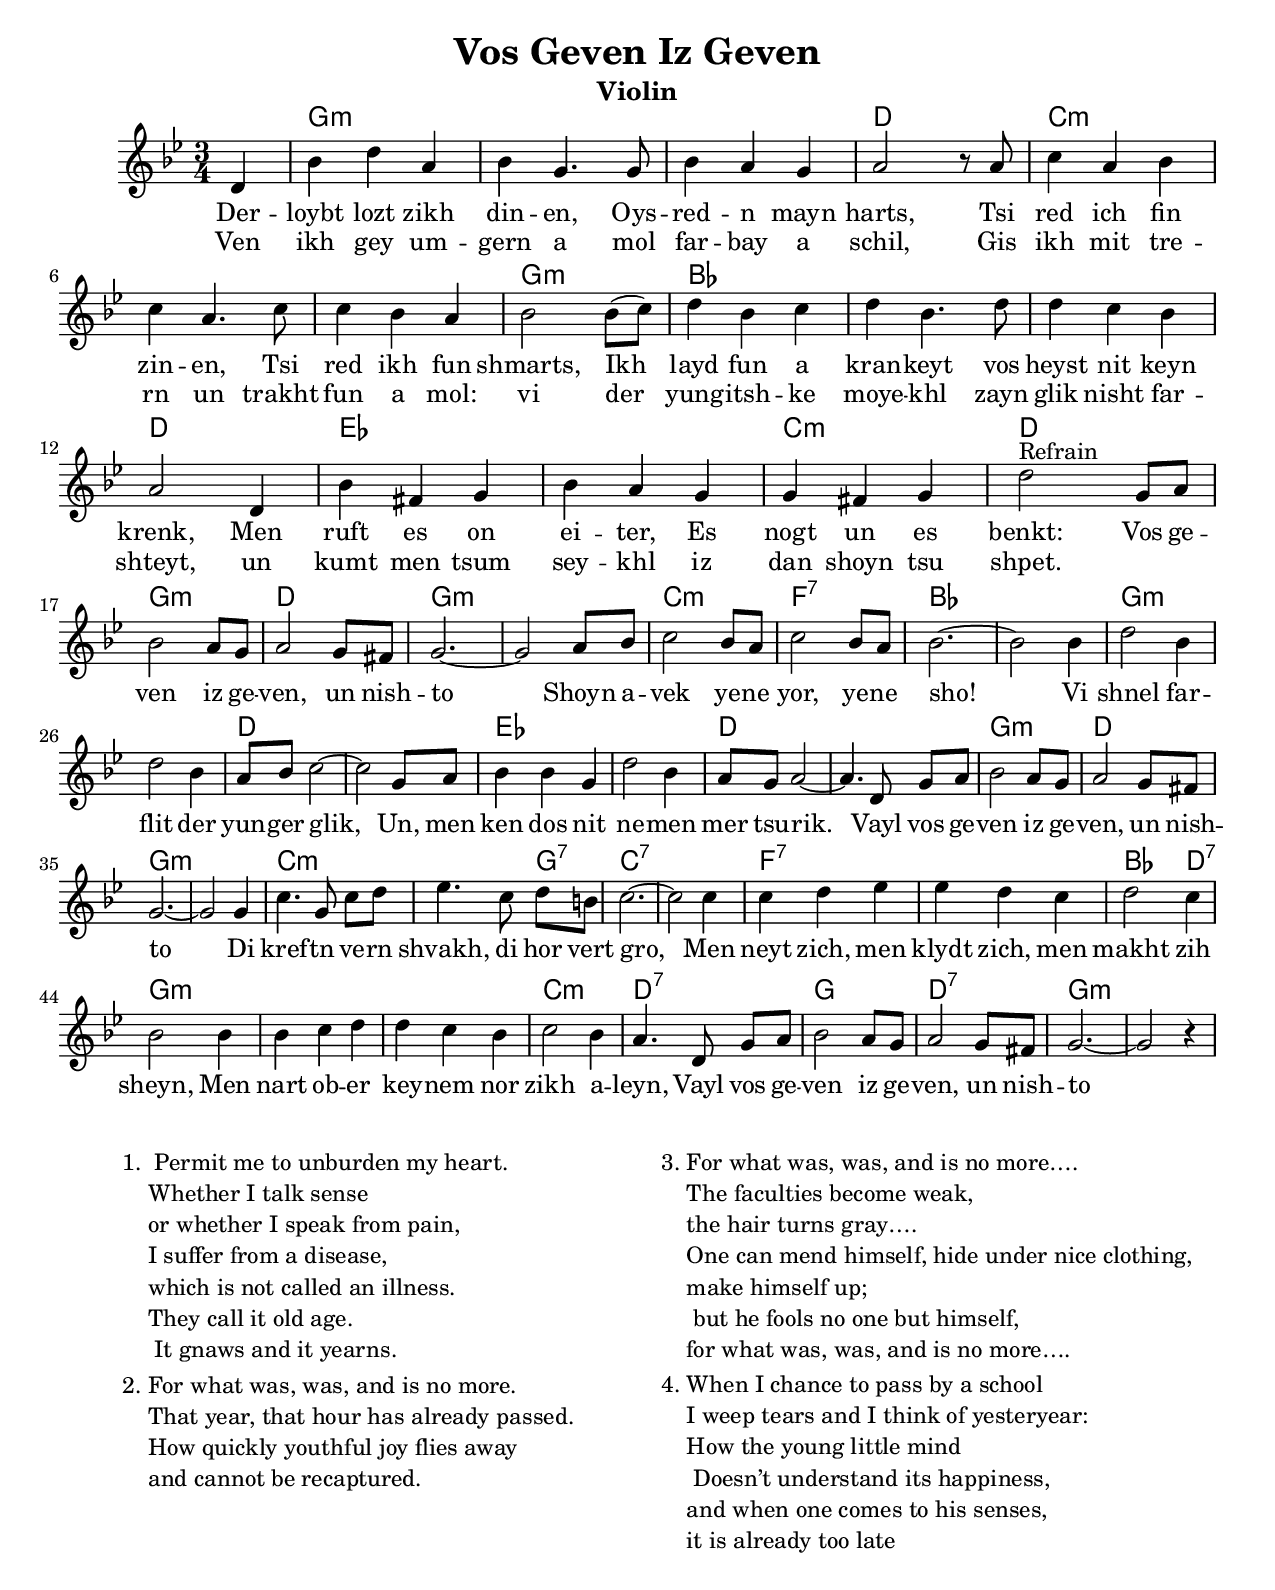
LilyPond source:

\version "2.18.0"
\include "english.ly"
\paper{
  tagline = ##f
  print-all-headers = ##t
  #(set-paper-size "letter")
}
date = #(strftime "%d-%m-%Y" (localtime (current-time)))

%\markup{ \italic{ " Updated " \date  }  }

%\markup{ Got something to say? }

global = {
  \clef treble
  \key g \minor
  \time 3/4
  \set Score.markFormatter = #format-mark-box-alphabet
}

%#################################### Melody ########################
melody = \relative c' {
  \global
  \partial 4 d4 %lead in notes

  bf'4 d a
  bf4 g4. g8
  bf4 a g
  a2 r8 a8|

  c4 a bf
  c4 a4. c8
  c4 bf a
  bf2 bf8(c)

  d4
  bf c
  d4 bf4. d8
  d4 c bf

  a2 d,4|
  bf'4 fs g
  bf4 a g
  g4 fs g

  d'2 ^"Refrain" g,8 a \break
  bf2 a8 g
  a2 g8 fs
  g2.

  ~g2 a8 bf
  c2 bf8 a
  c2 bf8 a
  bf2.~

  bf2 bf4|
  d2 bf4
  d2 bf4
  a8 bf c2~
  c2 g8 a
  bf4 bf g
  d'2 bf4
  %\break
  a8 g a2~
  a4. d,8 g [a]|
  bf2 a8 g
  a2 g8 fs
  g2.~g2 g4|
  %\break
  c4. g8 c [d]
  ef4. c8 d [b]
  c2.~
  c2 c4
  c4 d ef
  ef d c
  %page1

  d2 c4
  bf2 bf4
  bf4 c d
  d4 c bf
  c2 bf4
  a4. d,8 g [a]
  % \break
  bf2 a8 g
  a2 g8 fs
  g2.~
  g2 r4
}
%################################# Lyrics #####################
\addlyrics{
  Der -- loybt lozt zikh din -- en,
  Oys -- red -- n mayn harts,
  Tsi red ich fin zin -- en,
  Tsi red ikh fun shmarts,
  Ikh layd fun a kran -- keyt
  vos heyst nit keyn krenk,
  Men ruft es on ei -- ter,
  Es nogt un es benkt:

  Vos ge -- ven iz ge -- ven, un nish -- to
  Shoyn a -- vek ye -- ne yor, ye -- ne sho!
  Vi shnel far -- flit der yun -- ger glik,
  Un, men ken dos nit ne -- men mer tsu -- rik.
  Vayl vos ge -- ven iz ge -- ven, un nish -- to

  Di kref -- tn ve -- rn shvakh,
  di hor vert gro,
  Men neyt zich, men klydt zich, men makht zih sheyn,
  Men nart ob -- er key -- nem nor zikh a -- leyn,
  Vayl vos ge -- ven iz ge -- ven, un nish -- to
}
\addlyrics {
  Ven ikh gey um -- gern a mol far -- bay a
  schil,
  Gis ikh mit tre -- rn
  un trakht fun a mol:
  vi der yung -- itsh -- ke moye -- khl
  zayn glik nisht far -- shteyt,
  un kumt men tsum sey -- khl
  iz dan shoyn tsu shpet.
}
%################################# Chords #######################
harmonies = \chordmode {
  s4
  g4*9:m
  d4*3
  c4*9:m
  g4*3:m
  bf4*9
  d4*3
  ef4*6
  c4*3:m
  d4*3 %refrain
  g4*3:m
  d4*3
  g4*6:m
  c4*3:m
  f4*3:7
  bf4*6
  g4*6:m
  d4*6
  ef4*6
  d4*6
  g4*3:m
  d4*3
  g4*6:m
  c4*5:m
  g4:7
  c4*6:7
  f4*6:7 %end 1st page
  bf4*2 d4:7
  g4*9:m
  c4*3:m
  d4*3:7
  g4*3
  d4*3:7
  g4*6:m

}

\score {
  <<
    \new ChordNames {
      \set chordChanges = ##f
      \harmonies
    }
    \new Staff
    \melody
  >>
  \header{
    title= "Vos Geven Iz Geven"
    subtitle=""
    composer= ""
    instrument = "Violin"
    arranger= ""
  }
  \layout{indent = 1.0\cm}
  \midi {
    \tempo 4 = 120

    % \midi { }
  }
}

% more verses:
\markup{}
\markup {
  \fill-line {
    \hspace #0.1 % distance from left margin
    \column {
      \line {
        "1."
        \column {
          " Permit me to unburden my heart."
          "Whether I talk sense"
          "or whether I speak from pain,"
          "I suffer from a disease,"
          "which is not called an illness."
          "They call it old age."
          " It gnaws and it yearns."
        }
      }
      \hspace #0.2 % vertical distance between verses
      \line {
        "2."
        \column {
          "For what was, was, and is no more."
          "That year, that hour has already passed."
          "How quickly youthful joy flies away"
          "and cannot be recaptured."
        }
      }
    }
    \hspace #0.1  % horiz. distance between columns
    \column {
      \line {
        "3."
        \column {
          "For what was, was, and is no more…."
          "The faculties become weak,"
          "the hair turns gray…."
          "One can mend himself, hide under nice clothing,"
          "make himself up;"
          " but he fools no one but himself,"
          "for what was, was, and is no more…."
        }
      }
      \hspace #0.2 % distance between verses
      \line {
        "4."
        \column {
          "When I chance to pass by a school"
          "I weep tears and I think of yesteryear:"
          "How the young little mind"
          " Doesn’t understand its happiness,"
          "and when one comes to his senses,"
          "it is already too late"
        }
      }
    }
    \hspace #0.1 % distance to right margin
  }
}


%{
  vos geven iz geven, s'iz mer nishto
  shoyn avek yene tsayt, yene sho!
  vi shnel farflit der yunger glik,
  oy, men ken dos nit nemen mer tsurik.
  vayl vos geven iz geven, s'iz mer nishto.

  di yorn flien avek, di hor vert groy.
  m'neyt zikh, men kleydt zikh,
  men makht zikh sheyn.
  men nart op nit keynem, no

  Permit me
  to unburden my heart.
  Whether I talk sense
  or whethera I speak from pain,
  I suffer from a disease,
  which is not called an illness.
  They call it old age.
  It gnaws and it yearns.

  For what was, was, and is no more.
  That year, that hour has already passed.
  How quickly youthful joy flies away
  and cannot be recaptured.
  For what was, was, and is no more….
  The faculties become weak,
  the hair turns gray….
  One can mend himself, hide under nice clothing,
  make himself up;
  but he fools no one but himself,
  for what was, was, and is no more….

  When I chance to pass by a school,
  I weep tears,
  and I think of yesteryear:
  How the young little mind
  Doesn’t understand its happiness,
  and when one comes to his senses,
  it is already too late


%}
